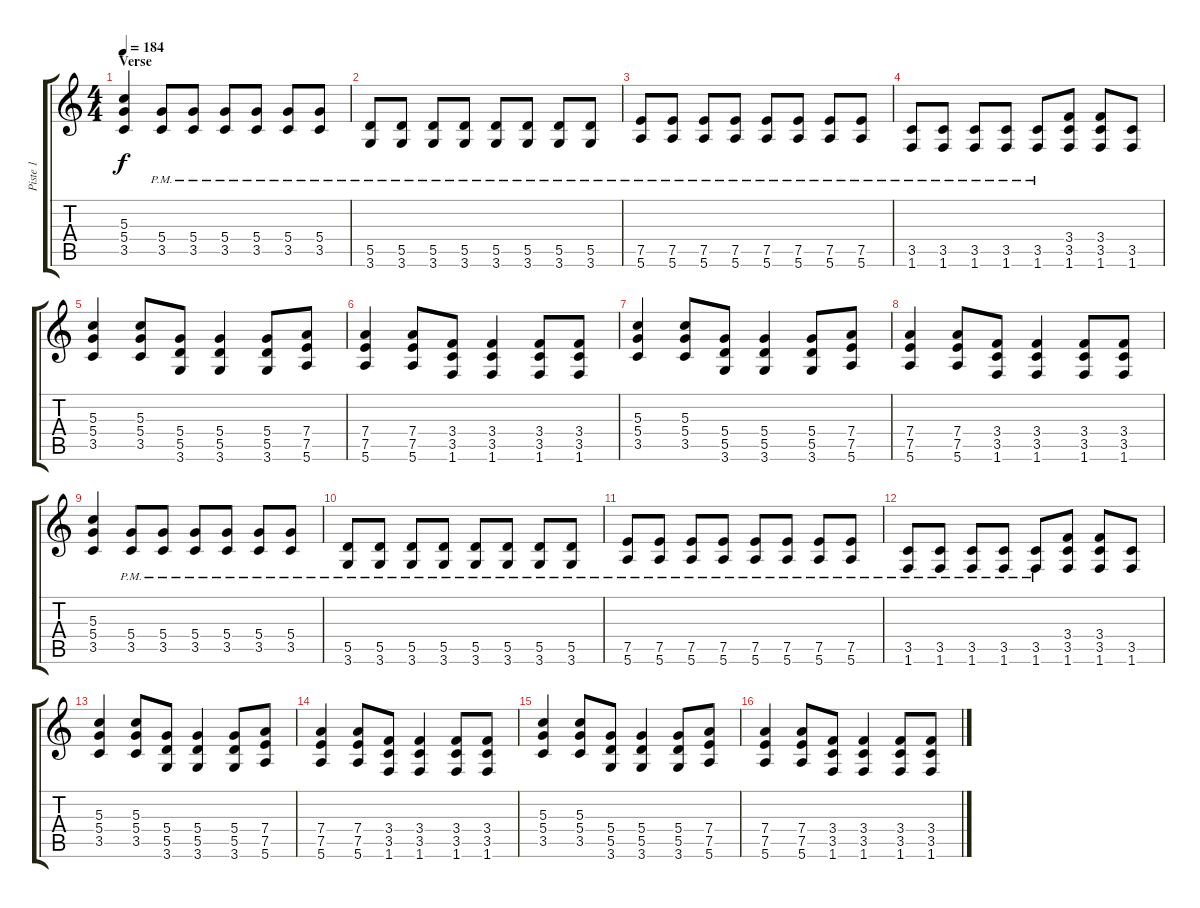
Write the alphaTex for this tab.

\track ("Piste 1" "Piste 1") {instrument distortionguitar}
\staff {score tabs}
\tuning (E4 B3 G3 D3 A2 E2) {hide}
\ts (4 4)
\section ("" "Verse")
\tempo 184
\clef g2
\ks c
(5.3 5.4 3.5).4{dy f} (5.4{pm} 3.5{pm}).8 (5.4{pm} 3.5{pm}).8 (5.4{pm} 3.5{pm}).8 (5.4{pm} 3.5{pm}).8 (5.4{pm} 3.5{pm}).8 (5.4{pm} 3.5{pm}).8 |
(5.5{pm} 3.6{pm}).8 (5.5{pm} 3.6{pm}).8 (5.5{pm} 3.6{pm}).8 (5.5{pm} 3.6{pm}).8 (5.5{pm} 3.6{pm}).8 (5.5{pm} 3.6{pm}).8 (5.5{pm} 3.6{pm}).8 (5.5{pm} 3.6{pm}).8 |
(7.5{pm} 5.6{pm}).8 (7.5{pm} 5.6{pm}).8 (7.5{pm} 5.6{pm}).8 (7.5{pm} 5.6{pm}).8 (7.5{pm} 5.6{pm}).8 (7.5{pm} 5.6{pm}).8 (7.5{pm} 5.6{pm}).8 (7.5{pm} 5.6{pm}).8 |
(3.5{pm} 1.6{pm}).8 (3.5{pm} 1.6{pm}).8 (3.5{pm} 1.6{pm}).8 (3.5{pm} 1.6{pm}).8 (3.5{pm} 1.6{pm}).8 (3.4 3.5 1.6).8 (3.4 3.5 1.6).8 (3.5 1.6).8 |
(5.3 5.4 3.5).4 (5.3 5.4 3.5).8 (5.4 5.5 3.6).8 (5.4 5.5 3.6).4 (5.4 5.5 3.6).8 (7.4 7.5 5.6).8 |
(7.4 7.5 5.6).4 (7.4 7.5 5.6).8 (3.4 3.5 1.6).8 (3.4 3.5 1.6).4 (3.4 3.5 1.6).8 (3.4 3.5 1.6).8 |
(5.3 5.4 3.5).4 (5.3 5.4 3.5).8 (5.4 5.5 3.6).8 (5.4 5.5 3.6).4 (5.4 5.5 3.6).8 (7.4 7.5 5.6).8 |
(7.4 7.5 5.6).4 (7.4 7.5 5.6).8 (3.4 3.5 1.6).8 (3.4 3.5 1.6).4 (3.4 3.5 1.6).8 (3.4 3.5 1.6).8 |
(5.3 5.4 3.5).4 (5.4{pm} 3.5{pm}).8 (5.4{pm} 3.5{pm}).8 (5.4{pm} 3.5{pm}).8 (5.4{pm} 3.5{pm}).8 (5.4{pm} 3.5{pm}).8 (5.4{pm} 3.5{pm}).8 |
(5.5{pm} 3.6{pm}).8 (5.5{pm} 3.6{pm}).8 (5.5{pm} 3.6{pm}).8 (5.5{pm} 3.6{pm}).8 (5.5{pm} 3.6{pm}).8 (5.5{pm} 3.6{pm}).8 (5.5{pm} 3.6{pm}).8 (5.5{pm} 3.6{pm}).8 |
(7.5{pm} 5.6{pm}).8 (7.5{pm} 5.6{pm}).8 (7.5{pm} 5.6{pm}).8 (7.5{pm} 5.6{pm}).8 (7.5{pm} 5.6{pm}).8 (7.5{pm} 5.6{pm}).8 (7.5{pm} 5.6{pm}).8 (7.5{pm} 5.6{pm}).8 |
(3.5{pm} 1.6{pm}).8 (3.5{pm} 1.6{pm}).8 (3.5{pm} 1.6{pm}).8 (3.5{pm} 1.6{pm}).8 (3.5{pm} 1.6{pm}).8 (3.4 3.5 1.6).8 (3.4 3.5 1.6).8 (3.5 1.6).8 |
(5.3 5.4 3.5).4 (5.3 5.4 3.5).8 (5.4 5.5 3.6).8 (5.4 5.5 3.6).4 (5.4 5.5 3.6).8 (7.4 7.5 5.6).8 |
(7.4 7.5 5.6).4 (7.4 7.5 5.6).8 (3.4 3.5 1.6).8 (3.4 3.5 1.6).4 (3.4 3.5 1.6).8 (3.4 3.5 1.6).8 |
(5.3 5.4 3.5).4 (5.3 5.4 3.5).8 (5.4 5.5 3.6).8 (5.4 5.5 3.6).4 (5.4 5.5 3.6).8 (7.4 7.5 5.6).8 |
(7.4 7.5 5.6).4 (7.4 7.5 5.6).8 (3.4 3.5 1.6).8 (3.4 3.5 1.6).4 (3.4 3.5 1.6).8 (3.4 3.5 1.6).8
